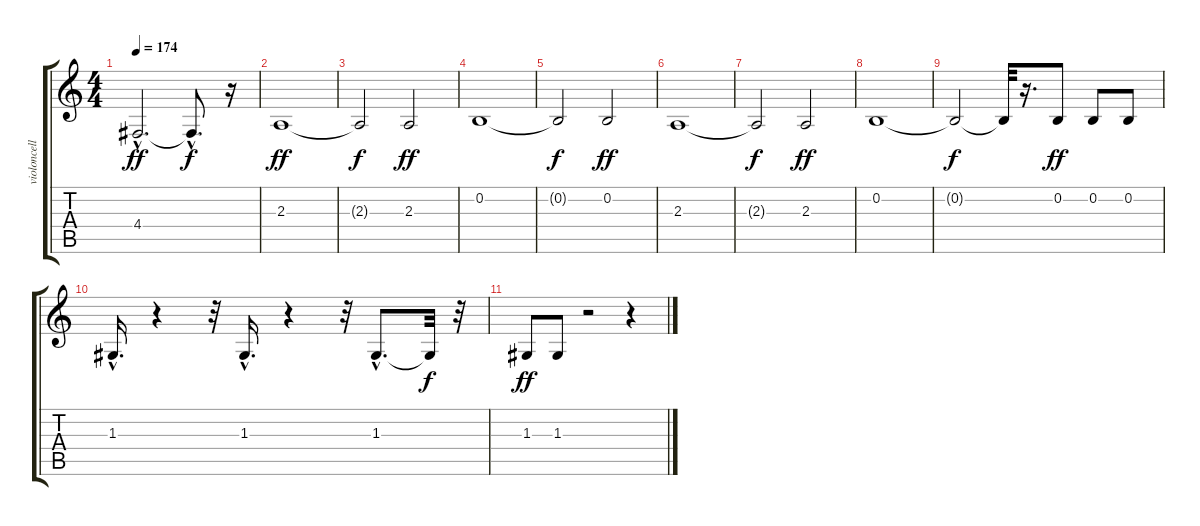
\track ("violoncelle" "violoncell") {instrument stringensemble1}
\staff {score tabs}
\tuning (E4 B3 G3 D3 A2 E2) {hide}
\ts (4 4)
\tempo 174
\clef g2
\ks c
4.4{hac}.2{d dy ff} 4.4{hac t}.8{d dy f} r.16 |
2.3.1{dy ff} |
2.3{t}.2{dy f} 2.3.2{dy ff} |
0.2.1 |
0.2{t}.2{dy f} 0.2.2{dy ff} |
2.3.1 |
2.3{t}.2{dy f} 2.3.2{dy ff} |
0.2.1 |
0.2{t}.2{dy f} 0.2{t}.32 r.16{d} 0.2.8{dy ff} 0.2.8 0.2.8 |
1.3{hac}.16{d} r.4 r.32 1.3{hac}.16{d} r.4 r.32 1.3{hac}.8{d} 1.3{t}.32{dy f} r.32 |
1.3.8{dy ff} 1.3.8 r.2 r.4
